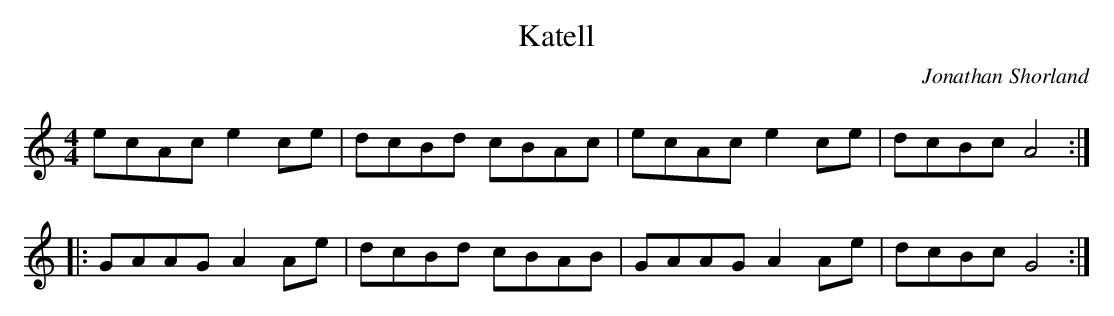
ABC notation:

X:1
T:Katell
C:Jonathan Shorland
L:1/8
M:4/4
K:A minor
ecAc e2ce | dcBd cBAc | ecAc e2ce | dcBc A4 :|
|: GAAG A2Ae | dcBd cBAB | GAAG A2Ae | dcBc G4 :|
